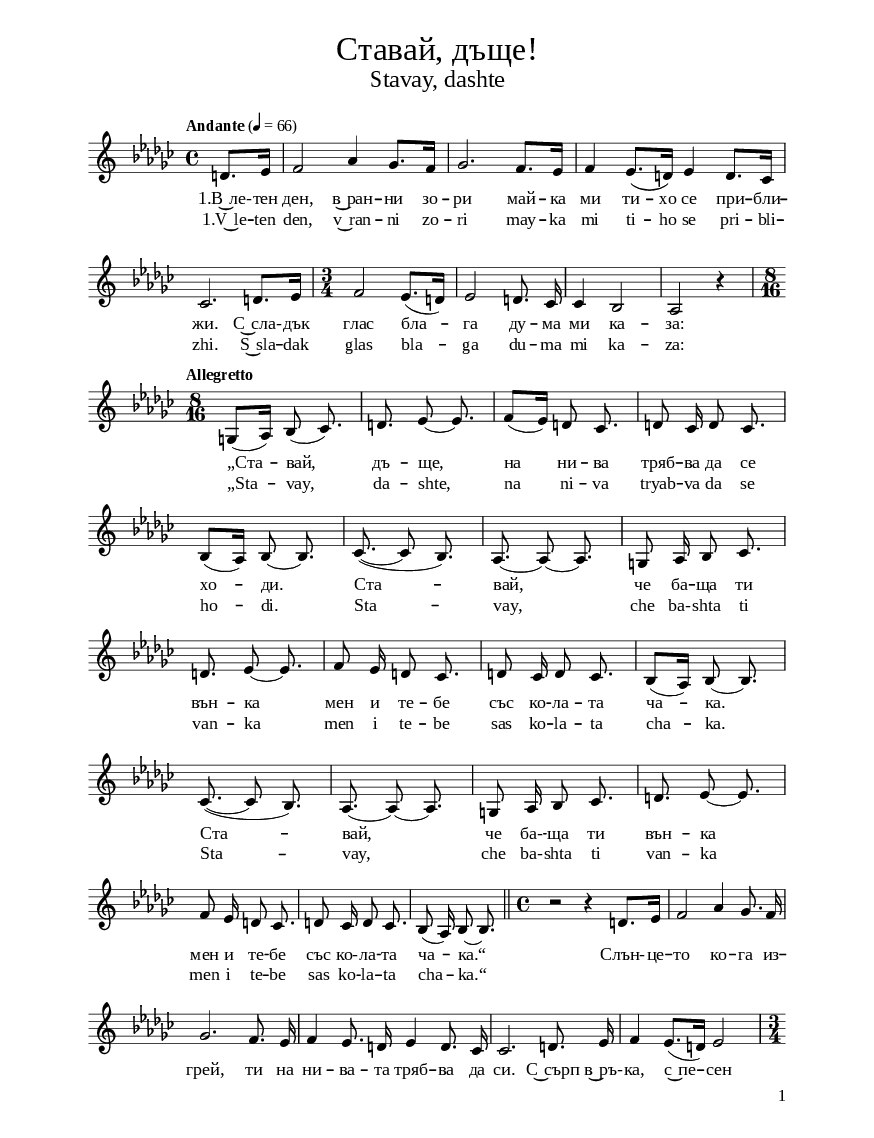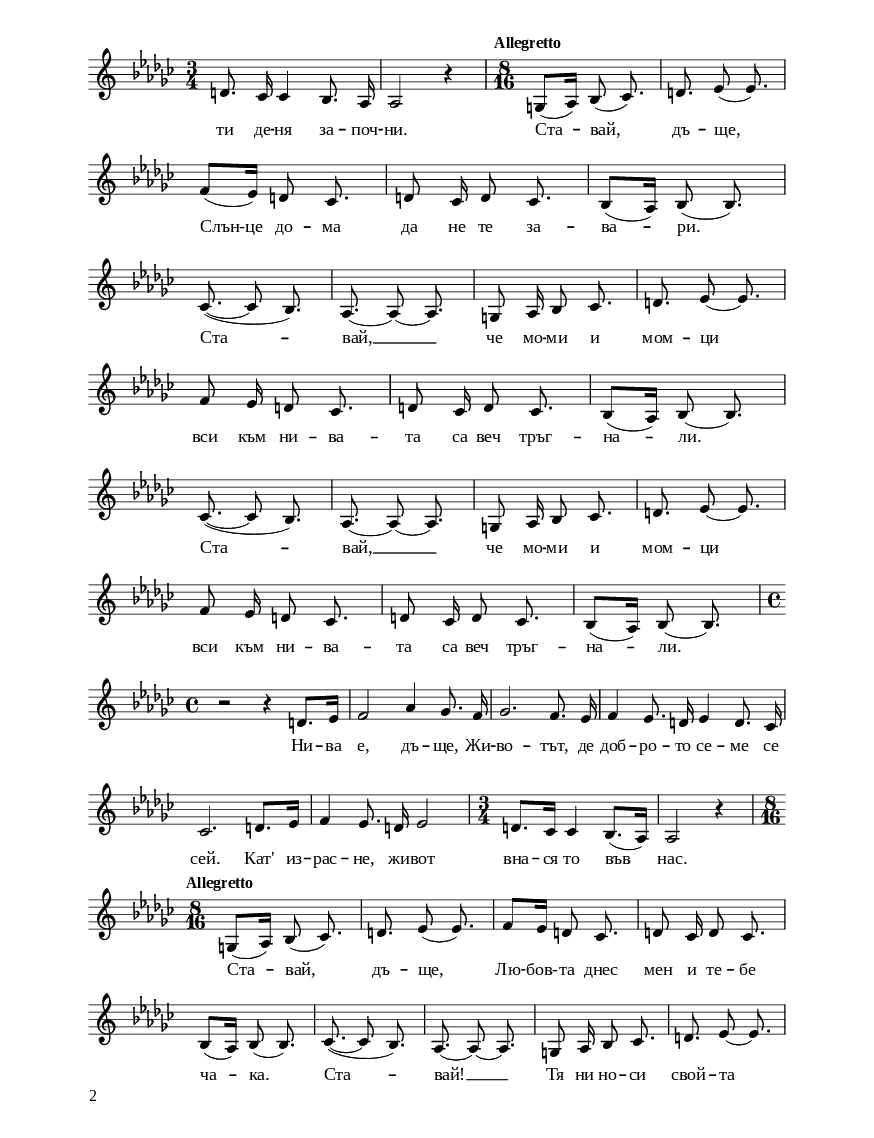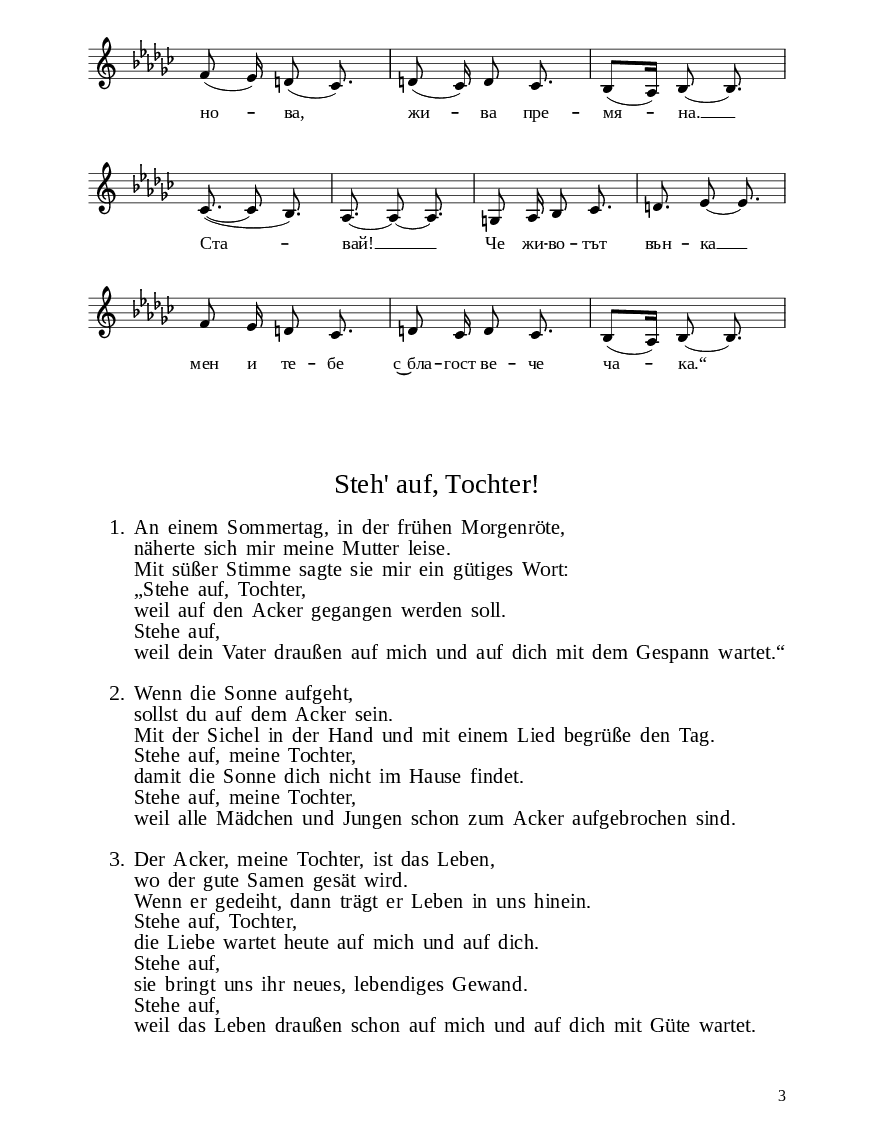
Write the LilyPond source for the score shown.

\version "2.24.0"

% include paper part and global functions
\include "include/globals.ily"

"rightBraces018" = \markup {
  \column {
    % repeat braces
    \translate #'(0 . -12.6 )
    \right-brace #18

    \translate #'(0 . -22.4 )
    \right-brace #18


  }
  \column {
    % repeat numbers
    \translate #'(0 . -13.2 )
    2

    \translate #'(0 . -24.2 )
    2


  }
}

\bookpart {
  \label #'ref142
  \tocItem \markup "Ставай, дъще! – Stavay, dashte"
  \include "include/bookpart-paper.ily"
  \score {
    \include "include/score-layout.ily"


    \new Voice \absolute {
      \clef treble

      \key ges \major

      \time 4/4
      \tempoFunc "Andante" 4 "66"

      \partial 4
      d'8. es'16 | % 2
      f'2 as'4 ges'8. f'16 | ges'2. f'8.es'16 | f'4 es'8. \( d'16 \) es'4 d'8. ces'16 | \break
      ces'2. d'8. es'16 | \time 3/4 f'2 es'8. [( d'16 )] | % 7
      es'2 \autoBeamOff  d'8. ces'16 | % 8
      ces'4 bes2 | % 9
      as2 r4 \break |
      \time 8/16  |
      \tempo "Allegretto" \slurSolid g8 [( as16 )] bes8 ( ces'8. ) | % 11
      d'8. es'8 ~ es'8. | % 12
      \slurSolid f'8 [( es'16 )] d'8 ces'8. | % 13
      d'8 ces'16 d'8 ces'8. \break | % 14
      \slurSolid bes8 [( as16 )] bes8 ~ bes8. | % 15
      ces'8. ( ~ ces'8 bes8. ) | % 16
      as8. ~ as8 ~ as8. | % 17
      g8 as16 bes8 ces'8. \break | % 18
      d'8. es'8 ~ es'8. | % 19
      f'8 es'16 d'8 ces'8. |
      d'8 ces'16 d'8 ces'8. | % 21
      bes8 [( as16 )] bes8 ~ bes8. \break | % 22
      ces'8. ( ~ ces'8 bes8. ) | % 23
      as8. ~ as8 ~ as8. | % 24
      g8 as16 bes8 ces'8. | % 25
      d'8. es'8 ~ es'8. \break | % 26
      f'8 es'16 d'8 ces'8. | % 27
      d'8 ces'16 d'8 ces'8. | % 28
      bes8 (as16)  bes8 ~ bes8. \bar "||"
      \time 4/4 r2 r4 \autoBeamOn d'8. es'16 | \autoBeamOff f'2 as'4 ges'8. f'16 | \break
      ges'2. f'8.es'16 | f'4 es'8. d'16  es'4 d'8. ces'16 |
      ces'2. d'8. es'16 | f'4 \autoBeamOn es'8. (d'16 ) es'2 | \break
      \time 3/4 \autoBeamOff d'8. ces'16 ces'4 bes8. as16 | as2 r4 | \time 8/16

      \tempo "Allegretto" \autoBeamOn g8 [(as16 )] bes8 (ces'8. ) | d'8. es'8 (es'8.) | \break  
      
      f'8 [(es'16)] d'8 ces'8. | d'8 ces'16 d'8 ces'8. | bes8 [(as16)] bes8 (bes8.) \break

      ces'8. ( ~ ces'8 bes8. ) |
      as8. ~ as8 ~ as8. | % 24
      g8 as16 bes8 ces'8. | % 25
      d'8. es'8 ~ es'8. \break |
      f'8 es'16 d'8 ces'8. | % 27
      d'8 ces'16 d'8 ces'8. | % 28
      bes8 [( as16 )] bes8 ~ bes8. | \break
      ces'8. ( ~ ces'8 bes8. ) |
      as8. ~ as8 ~ as8. | % 24
      g8 as16 bes8 ces'8. | % 25
      d'8. es'8 ~ es'8. \break |
      f'8 es'16 d'8 ces'8. | % 27
      d'8 ces'16 d'8 ces'8. | % 28
      bes8 [( as16 )] bes8 ~ bes8. | \break

      \time 4/4 r2 r4 \autoBeamOn d'8. es'16 | \autoBeamOff f'2 as'4 ges'8. f'16 |
      ges'2. f'8.es'16 | f'4 es'8. d'16  es'4 d'8. ces'16 | \break
      ces'2. \autoBeamOn d'8. es'16 |
      f'4 \autoBeamOff es'8. d'16  es'2 |
      \time 3/4 \autoBeamOn d'8. ces'16 ces'4 bes8. (as16) | as2 r4 | \break
      \time 8/16 \tempo "Allegretto" \autoBeamOn g8 [(as16 )] bes8 (ces'8. ) | d'8. es'8 (es'8.) |  f'8 [es'16] d'8 ces'8. | d'8 ces'16 d'8 ces'8. | \break  bes8 [(as16)] bes8 (bes8.) 

      ces'8. ( ~ ces'8 bes8. ) |
      as8. ~ as8 ~ as8. | % 24
      g8 as16 bes8 ces'8. | % 25
      d'8. es'8 ~ es'8. \break |
      f'8 (es'16) d'8 ( ces'8.) | % 27
      d'8 (ces'16) d'8 ces'8. | % 28
      bes8 [( as16 )] bes8 ~ bes8. | \break
      ces'8. ( ~ ces'8 bes8. ) |
      as8. ~ as8 ~ as8. | % 24
      g8 as16 bes8 ces'8. | % 25
      d'8. es'8 ~ es'8. \break |
      f'8 es'16 d'8 ces'8. | % 27
      d'8 ces'16 d'8 ces'8. | % 28
      bes8 [( as16 )] bes8 ~ bes8. | \break
    }


    \addlyrics {
      "1.В~ле-" -- тен
      ден, в~ран -- ни зо -- ри май -- ка ми ти -- хо се при --
      бли -- жи. "С~сла-" -- дък глас бла -- га ду -- ма ми
      ка -- за: „Ста -- вай, дъ -- ще, на ни -- ва
      тряб -- ва да се хо -- ди. Ста -- вай, че ба --
      ща ти вън -- ка мен и те -- бе със ко -- ла --
      та ча -- ка. Ста -- вай, че "ба-" -- ща ти вън --
      ка мен и те -- бе със "ко-" -- ла -- та ча --
      ка.“ "Слън-" -- це -- то ко -- га из -- грей,
      ти на ни -- ва -- та тряб -- ва да си.
      "С~сърп" "в~ръ-" -- ка, с~пе -- сен ти
      де -- ня за -- поч -- ни. Ста -- вай, дъ -- ще,
      Слън-це до -- ма да не те за -- ва -- ри.
      Ста -- вай, __ че мо -- ми и мом -- ци вси към ни -- ва -- та са веч тръг -- на -- ли.
      Ста -- вай, __ че мо -- ми и мом -- ци вси към ни -- ва -- та са веч тръг -- на -- ли.

      Ни -- ва е, дъ -- ще, Жи -- во -- тът,
      де доб -- ро -- то се -- ме се сей.
      Кат' из -- рас -- не, жи -- вот вна -- ся
      то във нас. Ста -- вай, дъ -- ще,
      Лю -- "бов-" -- та днес мен и те -- бе ча -- ка.
      Ста -- вай! __ Тя ни но -- си
      свой -- та но -- ва, жи -- ва пре -- мя -- на. __
      Ста -- вай! __ Че жи -- во -- тът вън -- ка __ мен
      и те -- бе с~бла -- гост ве -- че ча -- ка.“

    }

    \addlyrics {
      "1.V~le" -- ten
      den, v~ran -- ni zo -- ri may -- ka mi ti -- ho se pri --
      bli -- zhi. S~sla -- dak glas bla -- ga du -- ma mi
      ka -- za: „Sta -- vay, da -- shte, na ni -- va
      tryab -- va da se ho -- di. Sta -- vay, che "ba-" --
      shta ti van -- ka men i te -- be sas ko -- la --
      ta cha -- ka. Sta -- vay, che "ba-" -- shta ti van --
      ka men i te -- be sas ko -- la -- ta cha --
      ka.“
    }


    \header {
      title = \titleFunc "Ставай, дъще!" "Stavay, dashte"
    }

    \midi{}



  } % score




  \markup \empty-two

  % include foreign translation(s) of the song
  \version "2.24.1"

\markup \fill-line { \fontsize #deTitleFontSize "Steh' auf, Tochter!" }
\markup \null
\markup \null

\markup \fontsize #deCoupletFontSize {
  \hspace #2
  \override #`(baseline-skip . ,deCoupletBaselineSkip)
  \column {
    \line { 1. An einem Sommertag, in der frühen Morgenröte, }

    \line { "   " näherte sich mir meine Mutter leise.}

    \line { "   "Mit süßer Stimme sagte sie mir ein gütiges Wort:}

    \line { "   " „Stehe auf, Tochter, }

    \line { "   " weil auf den Acker gegangen werden soll.}

    \line { "   "Stehe auf, }

    \line { "   " weil dein Vater draußen auf mich und auf dich mit dem Gespann wartet.“}
    \line { " "}

    \line { 2. Wenn die Sonne aufgeht, }
    \line { "   "sollst du auf dem Acker sein.}
    \line { "   " Mit der Sichel in der Hand und mit einem Lied begrüße den Tag.}
    \line { "   "Stehe auf, meine Tochter, }
    \line { "   "damit die Sonne dich nicht im Hause findet.}
    \line { "   "Stehe auf, meine Tochter, }
    \line { "   "weil alle Mädchen und Jungen schon zum Acker aufgebrochen sind.}
    \line { " "}

    \line { 3. Der Acker, meine Tochter, ist das Leben,}

    \line { "   "wo der gute Samen gesät wird.}

    \line { "   "Wenn er gedeiht, dann trägt er Leben in uns hinein.}

    \line { "   "Stehe auf, Tochter, }

    \line { "   " die Liebe wartet heute auf mich und auf dich.}

    \line { "   "Stehe auf, }

    \line { "   " sie bringt uns ihr neues, lebendiges Gewand.}

    \line { "   "Stehe auf, }

    \line { "   "weil das Leben draußen schon auf mich und auf dich mit Güte wartet.}
  }
}


} % bookpart
